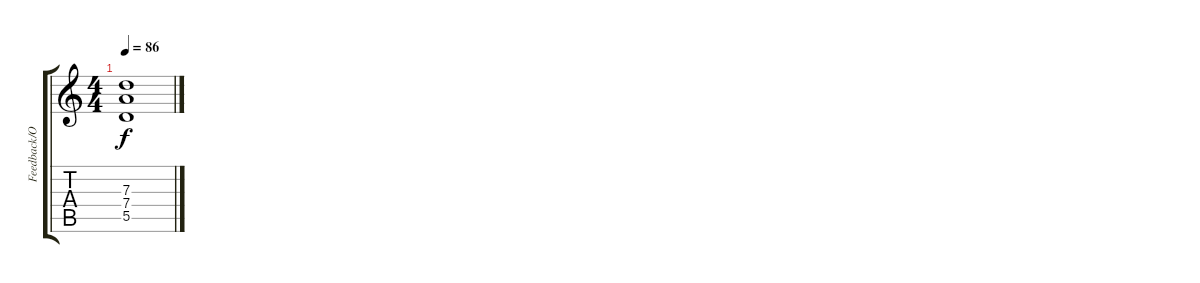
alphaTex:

\track ("Feedback/Overdub" "Feedback/O") {instrument distortionguitar}
\staff {score tabs}
\tuning (E4 B3 G3 D3 A2 E2) {hide}
\ts (4 4)
\tempo 86
\clef g2
\ks c
(7.3 7.4 5.5).1{dy f}
